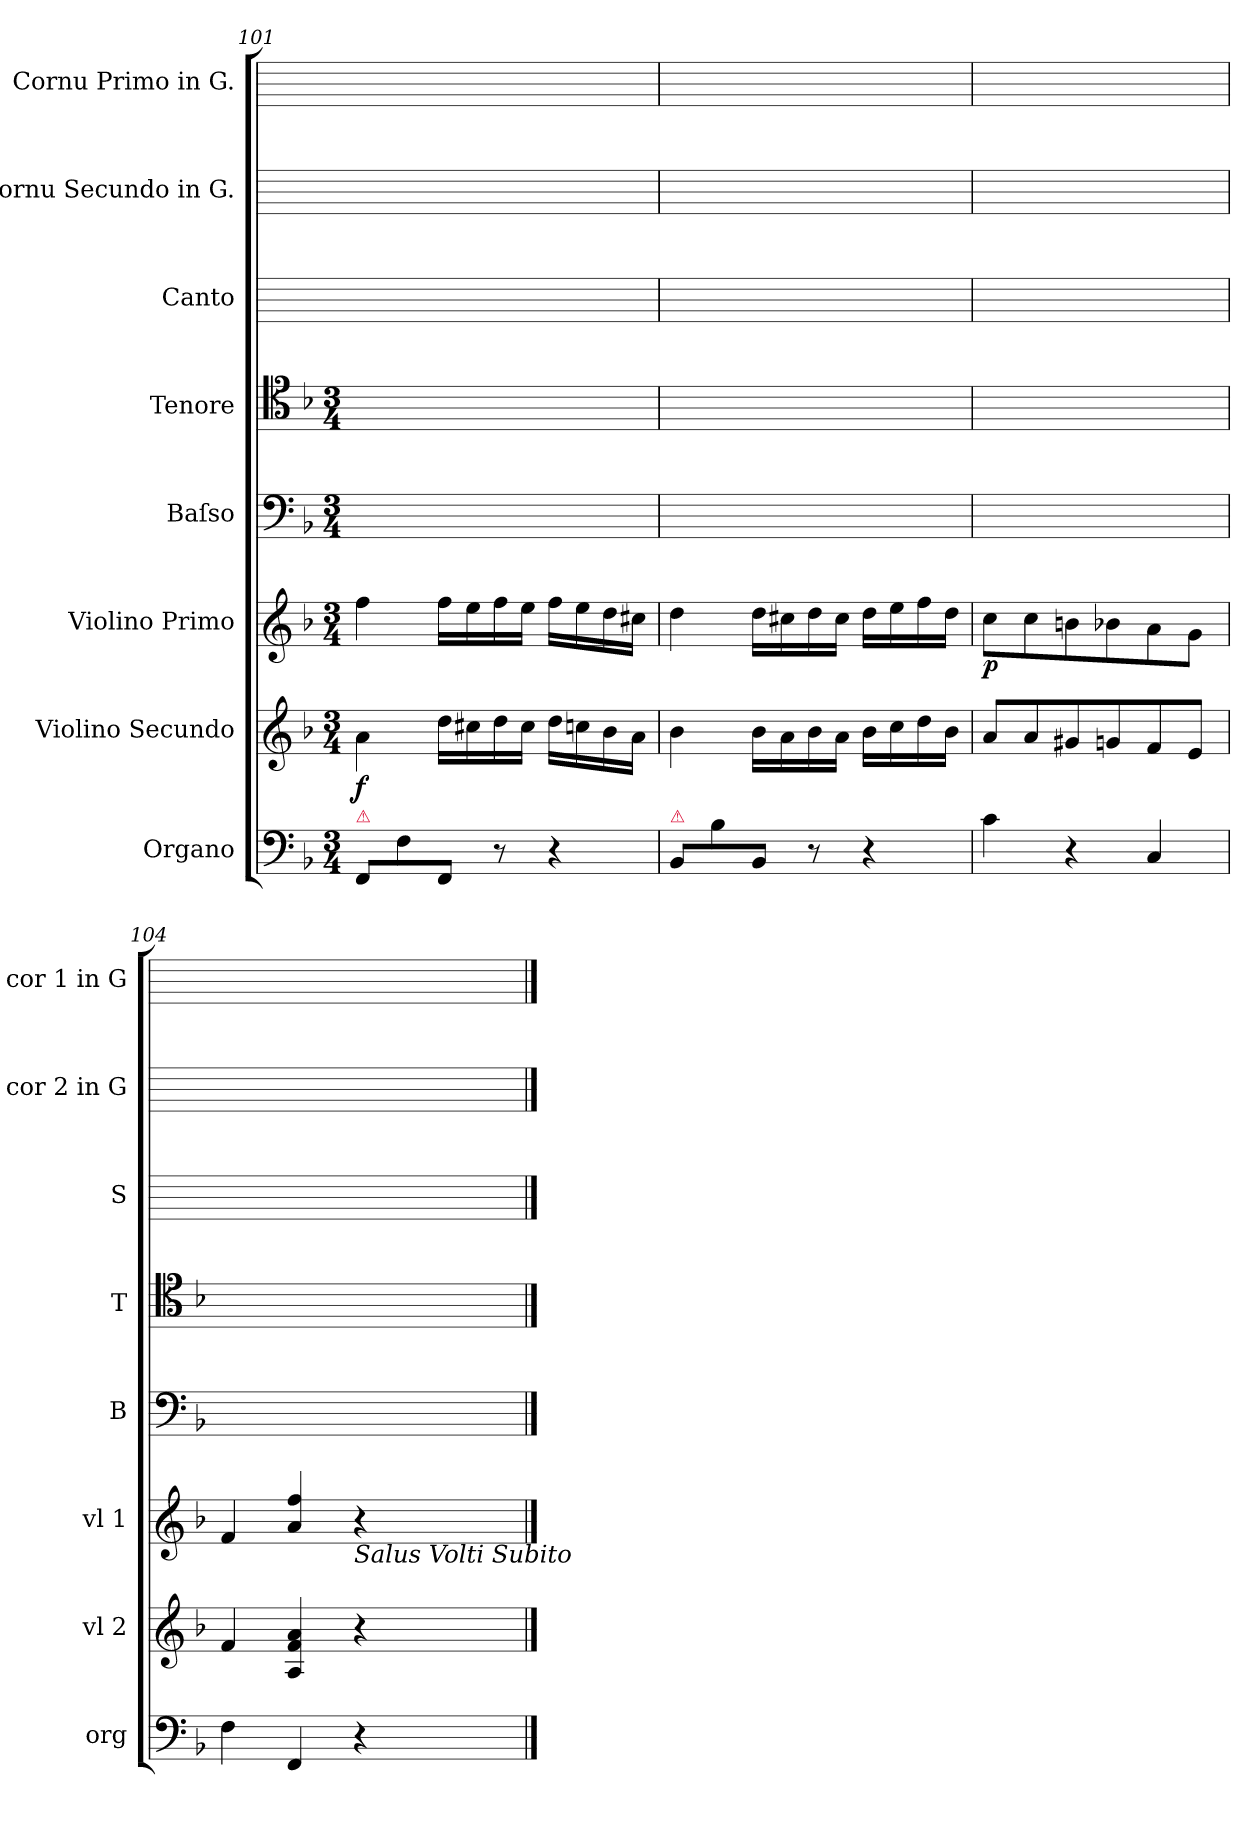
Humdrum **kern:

**kern	**kern	**dynam	**kern	**dynam	**kern	**kern	**kern	**kern	**kern
*part8	*part7	*part7	*part6	*part6	*part5	*part4	*part3	*part2	*part1
*staff8	*staff7	*staff7	*staff6	*staff6	*staff5	*staff4	*staff3	*staff2	*staff1
*I"Organo	*I"Violino Secundo	*	*I"Violino Primo	*	*I"Baſso	*I"Tenore	*I"Canto	*I"Cornu Secundo in G.	*I"Cornu Primo in G.
*I'org	*I'vl 2	*	*I'vl 1	*	*I'B	*I'T	*I'S	*I'cor 2 in G	*I'cor 1 in G
*clefF4	*clefG2	*	*clefG2	*	*clefF4	*clefC4	*	*	*
*k[b-]	*k[b-]	*	*k[b-]	*	*k[b-]	*k[b-]	*	*	*
*F:	*F:	*	*F:	*	*F:	*F:	*	*	*
*M3/4	*M3/4	*	*M3/4	*	*M3/4	*M3/4	*	*	*
=101	=101	=101	=101	=101	=101	=101	=101	=101	=101
!LO:TX:a:color=crimson:t=⚠	!	!	!	!	!	!	!	!	!
8FF/L	4a\	f.	4ff\	for.	2.ryy	2.ryy	2.ryy	2.ryy	2.ryy
8F\	.	.	.	.	.	.	.	.	.
8FF/J	16dd\LL	.	16ff\LL	.	.	.	.	.	.
.	16cc#X\	.	16ee\	.	.	.	.	.	.
8r	16dd\	.	16ff\	.	.	.	.	.	.
.	16cc#\JJ	.	16ee\JJ	.	.	.	.	.	.
4r	16dd\LL	.	16ff\LL	.	.	.	.	.	.
.	16ccn\	.	16ee\	.	.	.	.	.	.
.	16b-\	.	16dd\	.	.	.	.	.	.
.	16a\JJ	.	16cc#X\JJ	.	.	.	.	.	.
=102	=102	=102	=102	=102	=102	=102	=102	=102	=102
!LO:TX:a:color=crimson:t=⚠	!	!	!	!	!	!	!	!	!
8BB-/L	4b-\	.	4dd\	.	2.ryy	2.ryy	2.ryy	2.ryy	2.ryy
8B-\	.	.	.	.	.	.	.	.	.
8BB-/J	16b-\LL	.	16dd\LL	.	.	.	.	.	.
.	16a\	.	16cc#X\	.	.	.	.	.	.
8r	16b-\	.	16dd\	.	.	.	.	.	.
.	16a\JJ	.	16cc#\JJ	.	.	.	.	.	.
4r	16b-\LL	.	16dd\LL	.	.	.	.	.	.
.	16cc\	.	16ee\	.	.	.	.	.	.
.	16dd\	.	16ff\	.	.	.	.	.	.
.	16b-\JJ	.	16dd\JJ	.	.	.	.	.	.
=103	=103	=103	=103	=103	=103	=103	=103	=103	=103
4c\	8a/L	.	8cc\L	p.	2.ryy	2.ryy	2.ryy	2.ryy	2.ryy
.	8a/	.	8cc\	.	.	.	.	.	.
4r	8g#X/	.	8bn\	.	.	.	.	.	.
.	8gn/	.	8b-X\	.	.	.	.	.	.
4C/	8f/	.	8a\	.	.	.	.	.	.
.	8e/J	.	8g\J	.	.	.	.	.	.
=104	=104	=104	=104	=104	=104	=104	=104	=104	=104
4F\	4f/	.	4f/	.	2.ryy	2.ryy	2.ryy	2.ryy	2.ryy
4FF/	4A/ 4f/ 4a/	.	4a/ 4ff/	.	.	.	.	.	.
!	!	!	!LO:TX:b:i:t=Salus Volti Subito	!	!	!	!	!	!
4r	4r	.	4r	.	.	.	.	.	.
==	==	==	==	==	==	==	==	==	==
*-	*-	*-	*-	*-	*-	*-	*-	*-	*-
